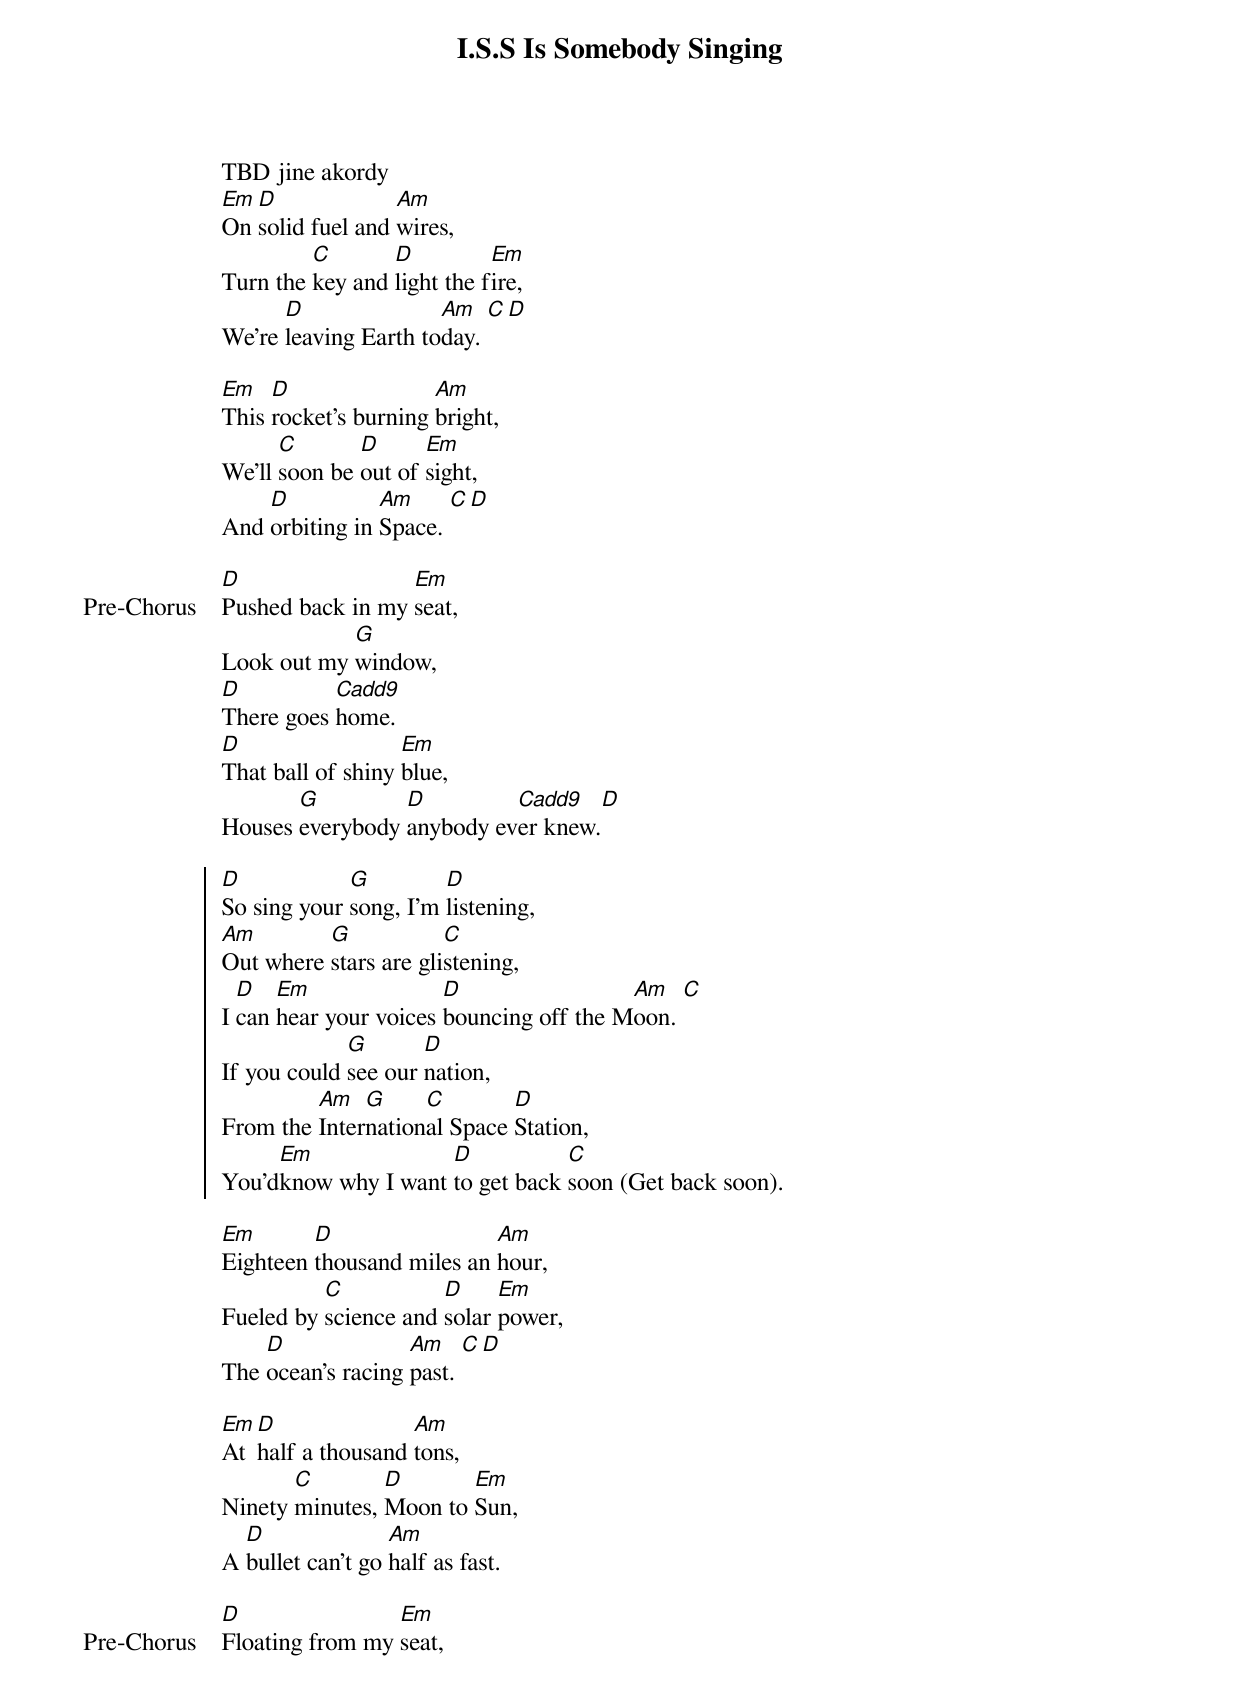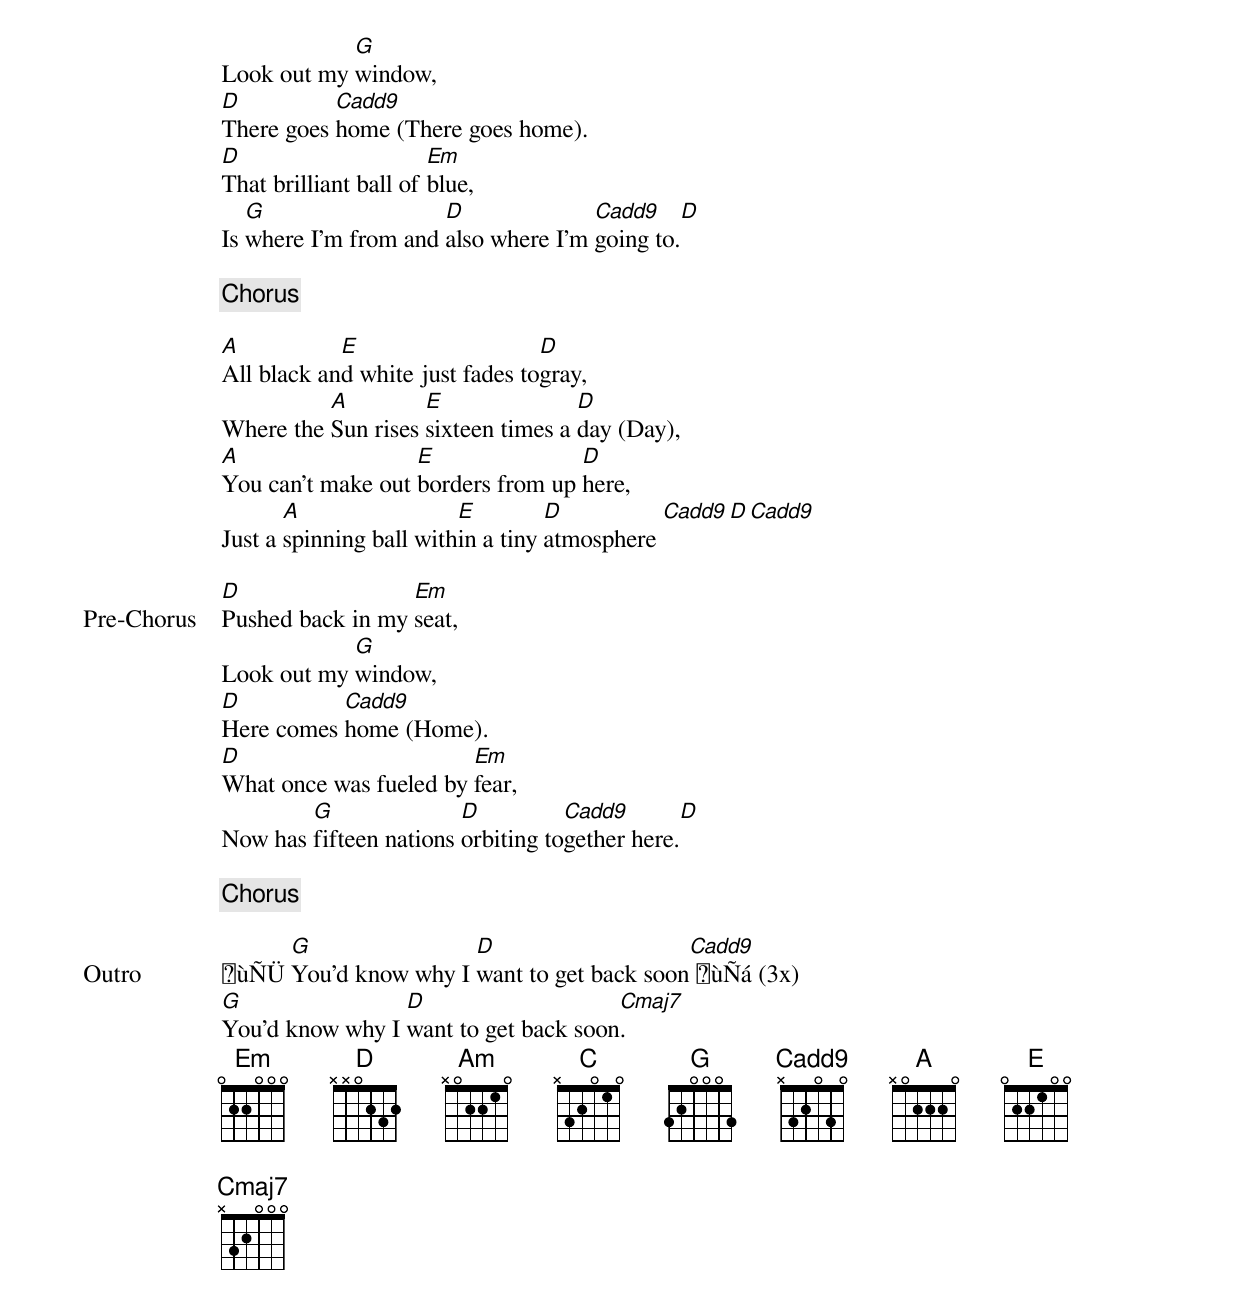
{title: I.S.S Is Somebody Singing}
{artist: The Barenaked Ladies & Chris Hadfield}
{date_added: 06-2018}
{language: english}
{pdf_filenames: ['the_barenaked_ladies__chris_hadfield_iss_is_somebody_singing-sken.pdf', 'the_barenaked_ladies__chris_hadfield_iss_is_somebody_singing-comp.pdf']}
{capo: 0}
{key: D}
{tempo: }
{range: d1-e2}
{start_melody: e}

TBD jine akordy
{start_of_verse}
[Em]On [D]solid fuel and [Am]wires,
Turn the [C]key and [D]light the f[Em]ire,
We're [D]leaving Earth to[Am]day. [C][D]
{end_of_verse}

{start_of_verse}
[Em]This [D]rocket's burning [Am]bright,
We'll [C]soon be [D]out of [Em]sight,
And [D]orbiting in [Am]Space. [C][D]
{end_of_verse}

{start_of_bridge: Pre-Chorus}
[D]Pushed back in my [Em]seat,
Look out my [G]window,
[D]There goes [Cadd9]home.
[D]That ball of shiny [Em]blue,
Houses [G]everybody [D]anybody ev[Cadd9]er knew.[D]
{end_of_bridge}

{start_of_chorus}
[D]So sing your [G]song, I'm [D]listening,
[Am]Out where [G]stars are gli[C]stening,
I [D]can [Em]hear your voices [D]bouncing off the M[Am]oon. [C]
If you could [G]see our [D]nation,
From the [Am]Inter[G]nation[C]al Space [D]Station,
You'd[Em]know why I want [D]to get back [C]soon (Get back soon).
{end_of_chorus}

{start_of_verse}
[Em]Eighteen [D]thousand miles an [Am]hour,
Fueled by [C]science and [D]solar [Em]power,
The [D]ocean's racing [Am]past. [C][D]
{end_of_verse}

{start_of_verse}
[Em]At [D]half a thousand [Am]tons,
Ninety [C]minutes, [D]Moon to [Em]Sun,
A [D]bullet can't go [Am]half as fast.
{end_of_verse}

{start_of_bridge: Pre-Chorus}
[D]Floating from my [Em]seat,
Look out my [G]window,
[D]There goes [Cadd9]home (There goes home).
[D]That brilliant ball of [Em]blue,
Is [G]where I'm from and [D]also where I'm [Cadd9]going to.[D]
{end_of_bridge}

{chorus}

{start_of_bridge}
[A]All black an[E]d white just fades to[D]gray,
Where the [A]Sun rises [E]sixteen times a [D]day (Day),
[A]You can't make out [E]borders from up [D]here,
Just a [A]spinning ball with[E]in a tiny [D]atmosphere [Cadd9][D][Cadd9]
{end_of_bridge}

{start_of_bridge: Pre-Chorus}
[D]Pushed back in my [Em]seat,
Look out my [G]window,
[D]Here comes [Cadd9]home (Home).
[D]What once was fueled by [Em]fear,
Now has [G]fifteen nations [D]orbiting to[Cadd9]gether here.[D]
{end_of_bridge}

{chorus}

{start_of_bridge: Outro}
ùÑÜ [G]You'd know why I [D]want to get back soon[Cadd9] ùÑá (3x)
[G]You'd know why I [D]want to get back soon[Cmaj7].
{end_of_bridge}
